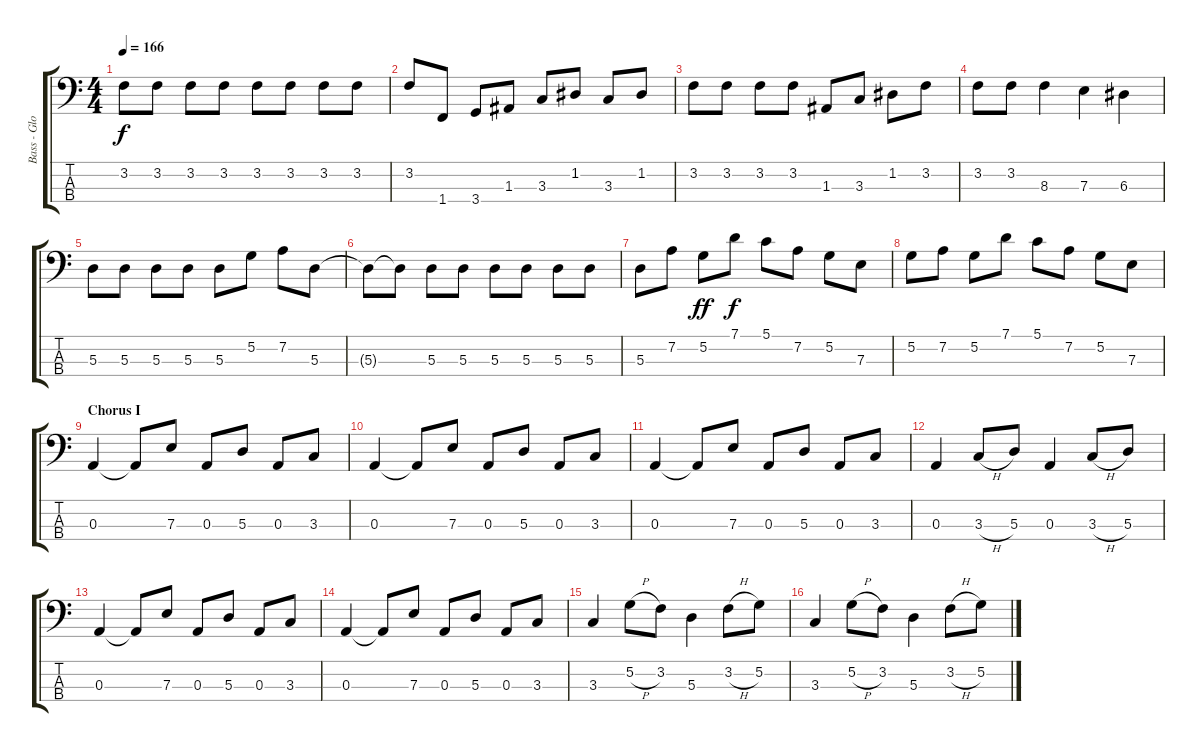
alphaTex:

\track ("Bass - Glover" "Bass - Glo") {instrument electricbassfinger}
\staff {score tabs}
\tuning (G2 D2 A1 E1) {hide}
\ts (4 4)
\tempo 166
\clef f4
\ks c
3.2.8{dy f} 3.2.8 3.2.8 3.2.8 3.2.8 3.2.8 3.2.8 3.2.8 |
3.2.8 1.4.8 3.4.8 1.3.8 3.3.8 1.2.8 3.3.8 1.2.8 |
3.2.8 3.2.8 3.2.8 3.2.8 1.3.8 3.3.8 1.2.8 3.2.8 |
3.2.8 3.2.8 8.3.4 7.3.4 6.3.4 |
5.3.8 5.3.8 5.3.8 5.3.8 5.3.8 5.2.8 7.2.8 5.3.8 |
5.3{t}.8 5.3{t}.8 5.3.8 5.3.8 5.3.8 5.3.8 5.3.8 5.3.8 |
5.3.8 7.2.8 5.2.8{dy ff} 7.1.8{dy f} 5.1.8 7.2.8 5.2.8 7.3.8 |
5.2.8 7.2.8 5.2.8 7.1.8 5.1.8 7.2.8 5.2.8 7.3.8 |
\section ("" "Chorus I")
0.3.4 0.3{t}.8 7.3.8 0.3.8 5.3.8 0.3.8 3.3.8 |
0.3.4 0.3{t}.8 7.3.8 0.3.8 5.3.8 0.3.8 3.3.8 |
0.3.4 0.3{t}.8 7.3.8 0.3.8 5.3.8 0.3.8 3.3.8 |
0.3.4 3.3{h}.8 5.3.8 0.3.4 3.3{h}.8 5.3.8 |
0.3.4 0.3{t}.8 7.3.8 0.3.8 5.3.8 0.3.8 3.3.8 |
0.3.4 0.3{t}.8 7.3.8 0.3.8 5.3.8 0.3.8 3.3.8 |
3.3.4 5.2{h}.8 3.2.8 5.3.4 3.2{h}.8 5.2.8 |
3.3.4 5.2{h}.8 3.2.8 5.3.4 3.2{h}.8 5.2.8
